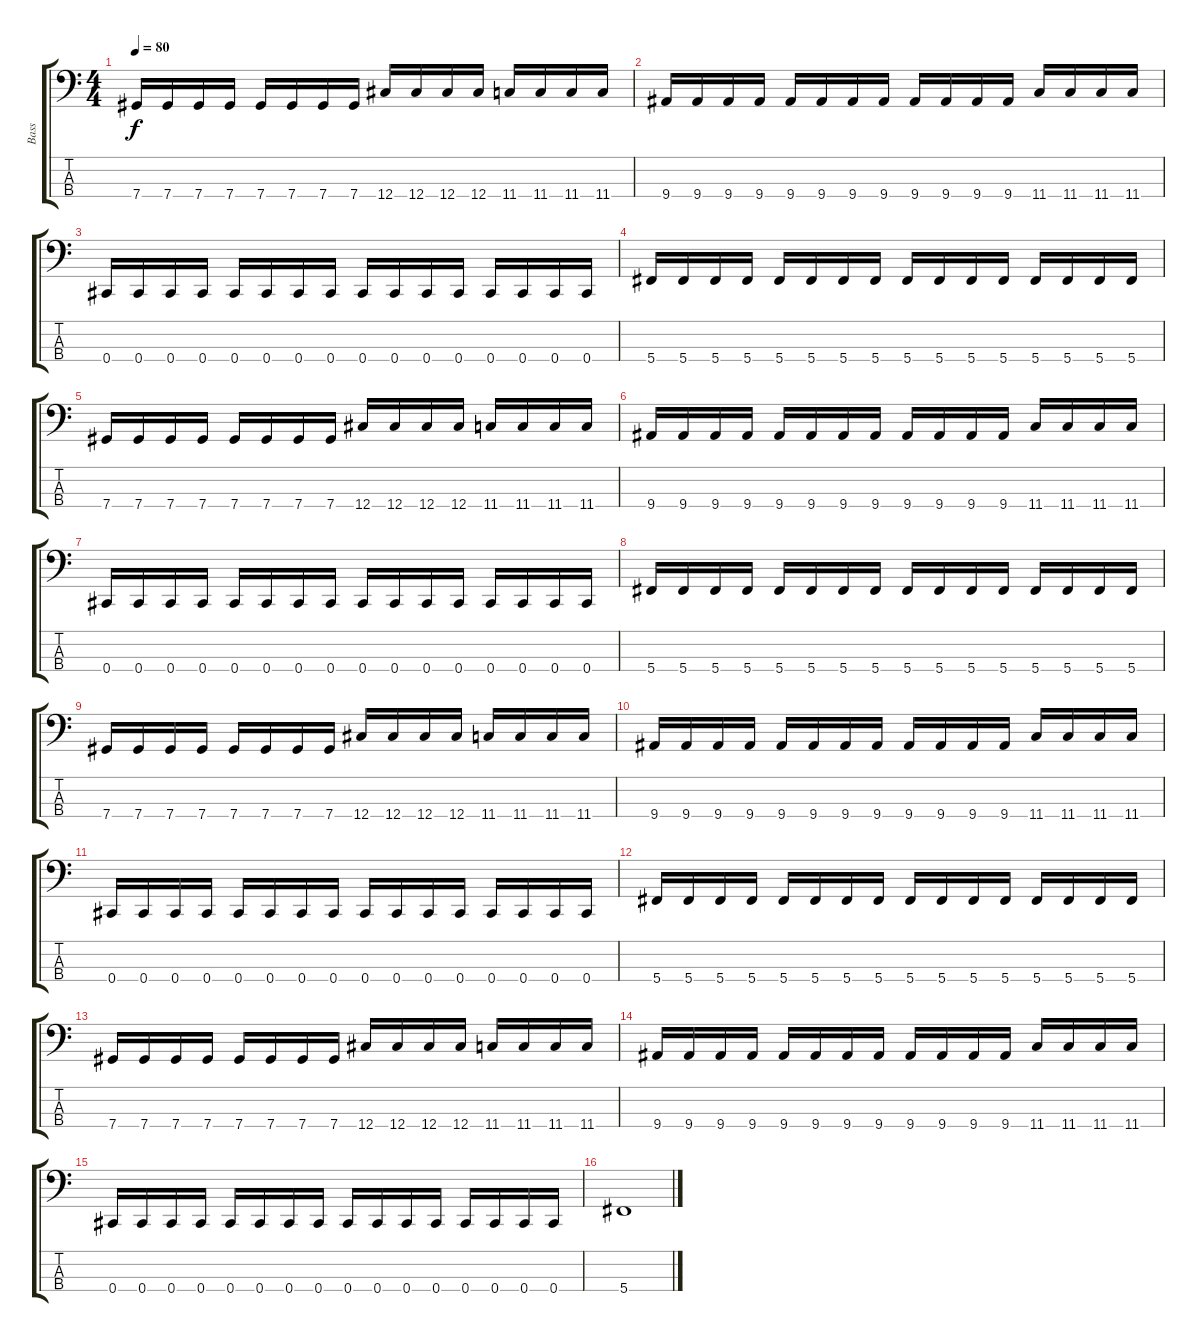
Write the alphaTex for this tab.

\track ("Bass" "Bass") {instrument electricbassfinger}
\staff {score tabs}
\tuning (Gb2 Db2 Ab1 Db1) {hide}
\ts (4 4)
\tempo 80
\clef f4
\ks c
7.4.16{dy f} 7.4.16 7.4.16 7.4.16 7.4.16 7.4.16 7.4.16 7.4.16 12.4.16 12.4.16 12.4.16 12.4.16 11.4.16 11.4.16 11.4.16 11.4.16 |
9.4.16 9.4.16 9.4.16 9.4.16 9.4.16 9.4.16 9.4.16 9.4.16 9.4.16 9.4.16 9.4.16 9.4.16 11.4.16 11.4.16 11.4.16 11.4.16 |
0.4.16 0.4.16 0.4.16 0.4.16 0.4.16 0.4.16 0.4.16 0.4.16 0.4.16 0.4.16 0.4.16 0.4.16 0.4.16 0.4.16 0.4.16 0.4.16 |
5.4.16 5.4.16 5.4.16 5.4.16 5.4.16 5.4.16 5.4.16 5.4.16 5.4.16 5.4.16 5.4.16 5.4.16 5.4.16 5.4.16 5.4.16 5.4.16 |
7.4.16 7.4.16 7.4.16 7.4.16 7.4.16 7.4.16 7.4.16 7.4.16 12.4.16 12.4.16 12.4.16 12.4.16 11.4.16 11.4.16 11.4.16 11.4.16 |
9.4.16 9.4.16 9.4.16 9.4.16 9.4.16 9.4.16 9.4.16 9.4.16 9.4.16 9.4.16 9.4.16 9.4.16 11.4.16 11.4.16 11.4.16 11.4.16 |
0.4.16 0.4.16 0.4.16 0.4.16 0.4.16 0.4.16 0.4.16 0.4.16 0.4.16 0.4.16 0.4.16 0.4.16 0.4.16 0.4.16 0.4.16 0.4.16 |
5.4.16 5.4.16 5.4.16 5.4.16 5.4.16 5.4.16 5.4.16 5.4.16 5.4.16 5.4.16 5.4.16 5.4.16 5.4.16 5.4.16 5.4.16 5.4.16 |
7.4.16 7.4.16 7.4.16 7.4.16 7.4.16 7.4.16 7.4.16 7.4.16 12.4.16 12.4.16 12.4.16 12.4.16 11.4.16 11.4.16 11.4.16 11.4.16 |
9.4.16 9.4.16 9.4.16 9.4.16 9.4.16 9.4.16 9.4.16 9.4.16 9.4.16 9.4.16 9.4.16 9.4.16 11.4.16 11.4.16 11.4.16 11.4.16 |
0.4.16 0.4.16 0.4.16 0.4.16 0.4.16 0.4.16 0.4.16 0.4.16 0.4.16 0.4.16 0.4.16 0.4.16 0.4.16 0.4.16 0.4.16 0.4.16 |
5.4.16 5.4.16 5.4.16 5.4.16 5.4.16 5.4.16 5.4.16 5.4.16 5.4.16 5.4.16 5.4.16 5.4.16 5.4.16 5.4.16 5.4.16 5.4.16 |
7.4.16 7.4.16 7.4.16 7.4.16 7.4.16 7.4.16 7.4.16 7.4.16 12.4.16 12.4.16 12.4.16 12.4.16 11.4.16 11.4.16 11.4.16 11.4.16 |
9.4.16 9.4.16 9.4.16 9.4.16 9.4.16 9.4.16 9.4.16 9.4.16 9.4.16 9.4.16 9.4.16 9.4.16 11.4.16 11.4.16 11.4.16 11.4.16 |
0.4.16 0.4.16 0.4.16 0.4.16 0.4.16 0.4.16 0.4.16 0.4.16 0.4.16 0.4.16 0.4.16 0.4.16 0.4.16 0.4.16 0.4.16 0.4.16 |
5.4.1
